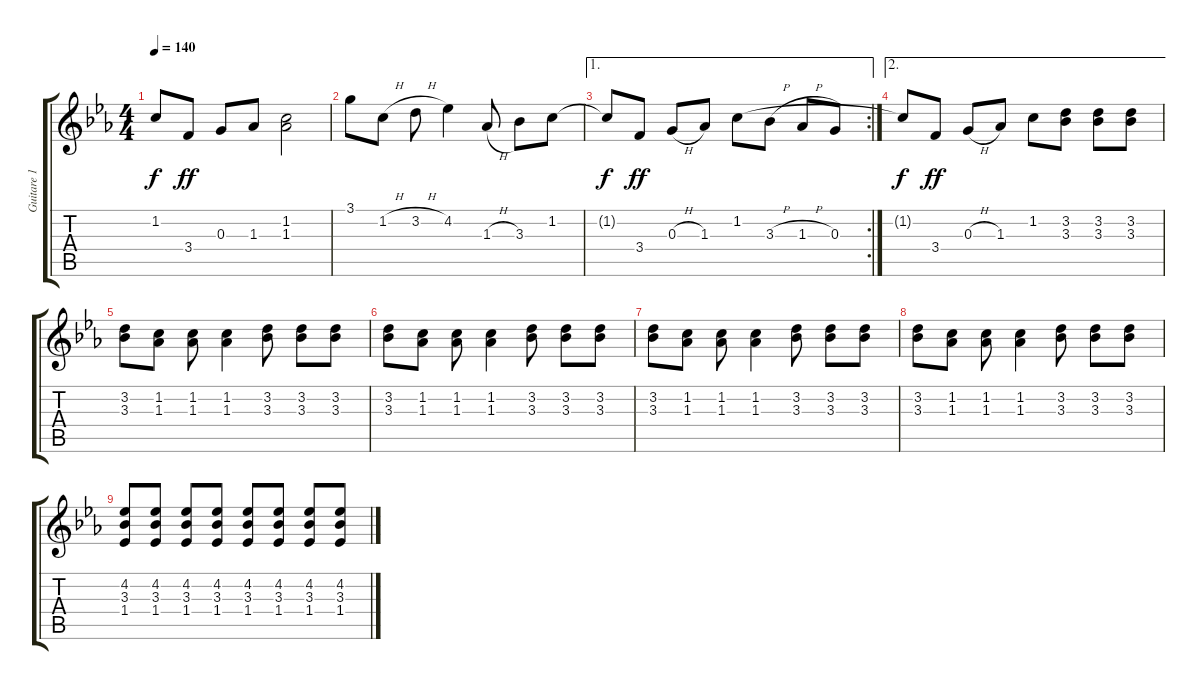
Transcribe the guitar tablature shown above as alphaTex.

\track ("Guitare 1" "Guitare 1") {instrument overdrivenguitar}
\staff {score tabs}
\tuning (E4 B3 G3 D3 A2 E2) {hide}
\ts (4 4)
\tempo 140
\clef g2
\ks eb
1.2{t}.8{dy f} 3.4.8{dy ff} 0.3.8 1.3.8 (1.2 1.3).2 |
3.1.8 1.2{h}.8 3.2{h}.8 4.2.4 1.3{h}.8 3.3.8 1.2.8 |
\ae 1
\rc 2
1.2{t}.8{dy f} 3.4.8{dy ff} 0.3{h}.8 1.3.8 1.2.8 3.3{h}.8 1.3{h}.8 0.3.8 |
\ae 2
1.2{t}.8{dy f} 3.4.8{dy ff} 0.3{h}.8 1.3.8 1.2.8 (3.2 3.3).8 (3.2 3.3).8 (3.2 3.3).8 |
(3.2 3.3).8 (1.2 1.3).8 (1.2 1.3).8 (1.2 1.3).4 (3.2 3.3).8 (3.2 3.3).8 (3.2 3.3).8 |
(3.2 3.3).8 (1.2 1.3).8 (1.2 1.3).8 (1.2 1.3).4 (3.2 3.3).8 (3.2 3.3).8 (3.2 3.3).8 |
(3.2 3.3).8 (1.2 1.3).8 (1.2 1.3).8 (1.2 1.3).4 (3.2 3.3).8 (3.2 3.3).8 (3.2 3.3).8 |
(3.2 3.3).8 (1.2 1.3).8 (1.2 1.3).8 (1.2 1.3).4 (3.2 3.3).8 (3.2 3.3).8 (3.2 3.3).8 |
(4.2 3.3 1.4).8 (4.2 3.3 1.4).8 (4.2 3.3 1.4).8 (4.2 3.3 1.4).8 (4.2 3.3 1.4).8 (4.2 3.3 1.4).8 (4.2 3.3 1.4).8 (4.2 3.3 1.4).8
